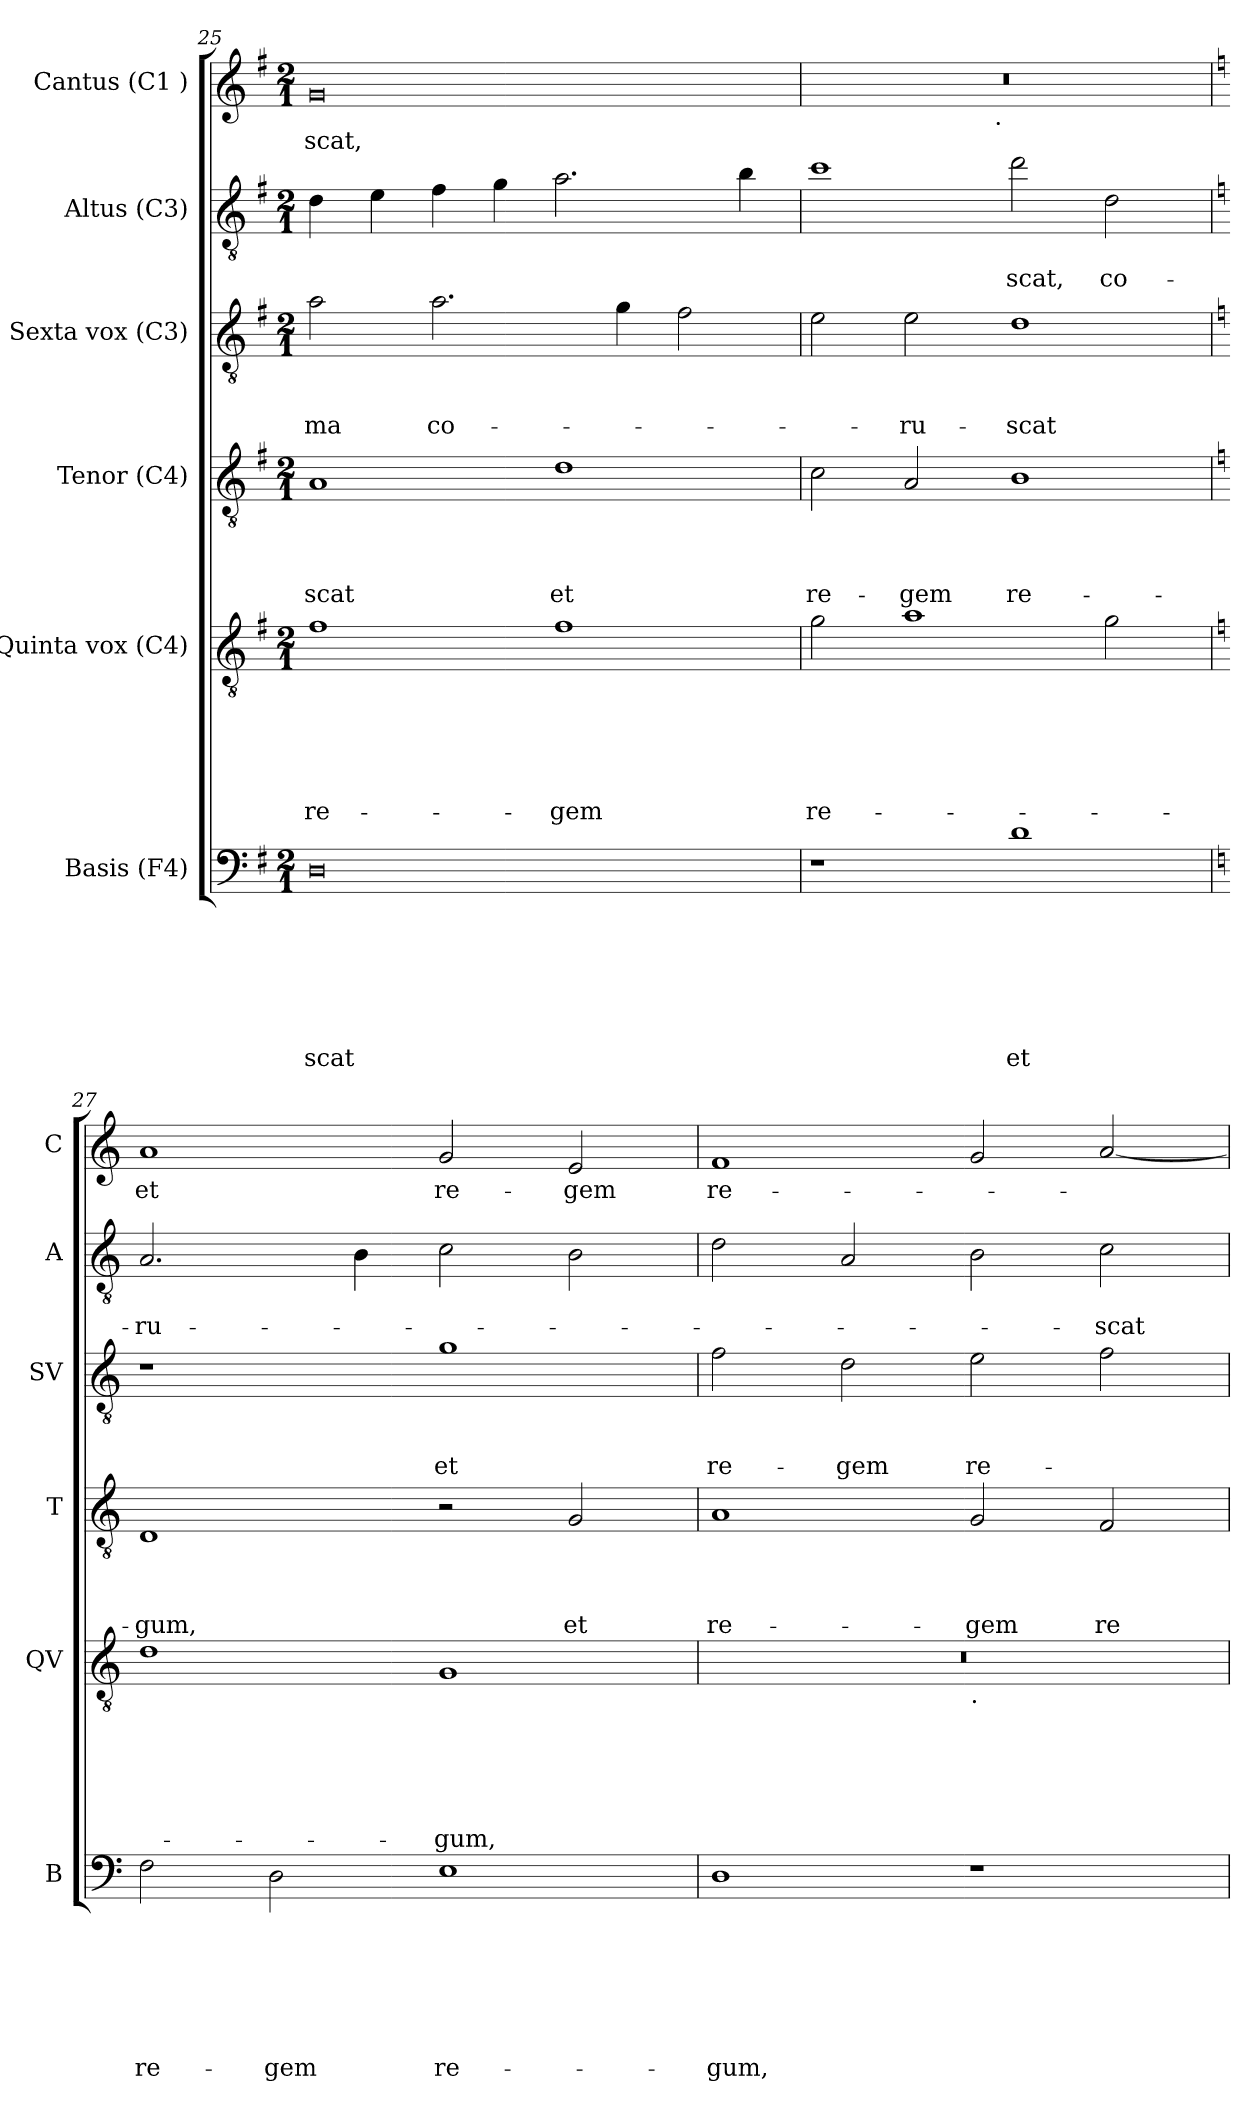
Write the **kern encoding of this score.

**kern	**text	**text	**text	**text	**text	**text	**text	**kern	**text	**text	**text	**text	**text	**text	**kern	**text	**text	**text	**text	**kern	**text	**text	**text	**kern	**text	**text	**kern	**text
*part6	*part6	*part6	*part6	*part6	*part6	*part6	*part6	*part5	*part5	*part5	*part5	*part5	*part5	*part5	*part4	*part4	*part4	*part4	*part4	*part3	*part3	*part3	*part3	*part2	*part2	*part2	*part1	*part1
*staff6	*staff6	*staff6	*staff6	*staff6	*staff6	*staff6	*staff6	*staff5	*staff5	*staff5	*staff5	*staff5	*staff5	*staff5	*staff4	*staff4	*staff4	*staff4	*staff4	*staff3	*staff3	*staff3	*staff3	*staff2	*staff2	*staff2	*staff1	*staff1
*I"Basis (F4)	*	*	*	*	*	*	*	*I"Quinta vox (C4)	*	*	*	*	*	*	*I"Tenor (C4)	*	*	*	*	*I"Sexta vox (C3)	*	*	*	*I"Altus (C3)	*	*	*I"Cantus (C1 )	*
*I'B	*	*	*	*	*	*	*	*I'QV	*	*	*	*	*	*	*I'T	*	*	*	*	*I'SV	*	*	*	*I'A	*	*	*I'C	*
*clefF4	*	*	*	*	*	*	*	*clefGv2	*	*	*	*	*	*	*clefGv2	*	*	*	*	*clefGv2	*	*	*	*clefGv2	*	*	*clefG2	*
*k[f#]	*	*	*	*	*	*	*	*k[f#]	*	*	*	*	*	*	*k[f#]	*	*	*	*	*k[f#]	*	*	*	*k[f#]	*	*	*k[f#]	*
*G:	*	*	*	*	*	*	*	*G:	*	*	*	*	*	*	*G:	*	*	*	*	*G:	*	*	*	*G:	*	*	*G:	*
*M2/1	*	*	*	*	*	*	*	*M2/1	*	*	*	*	*	*	*M2/1	*	*	*	*	*M2/1	*	*	*	*M2/1	*	*	*M2/1	*
=25	=25	=25	=25	=25	=25	=25	=25	=25	=25	=25	=25	=25	=25	=25	=25	=25	=25	=25	=25	=25	=25	=25	=25	=25	=25	=25	=25	=25
!	!	!	!	!	!	!	!LO:LY:b	!	!	!	!	!	!	!LO:LY:b	!	!	!	!	!LO:LY:b	!	!	!	!LO:LY:b	!	!	!	!	!LO:LY:b
0D	.	.	.	.	.	.	-scat	1f#	.	.	.	.	.	re-	1A	.	.	.	-scat	2a\	.	.	-ma	4d\	.	.	0g	-scat,
.	.	.	.	.	.	.	.	.	.	.	.	.	.	.	.	.	.	.	.	.	.	.	.	4e\	.	.	.	.
!	!	!	!	!	!	!	!	!	!	!	!	!	!	!	!	!	!	!	!	!	!	!	!LO:LY:b	!	!	!	!	!
.	.	.	.	.	.	.	.	.	.	.	.	.	.	.	.	.	.	.	.	2.a\	.	.	co-	4f#\	.	.	.	.
.	.	.	.	.	.	.	.	.	.	.	.	.	.	.	.	.	.	.	.	.	.	.	.	4g\	.	.	.	.
!	!	!	!	!	!	!	!	!	!	!	!	!	!	!LO:LY:b	!	!	!	!	!LO:LY:b	!	!	!	!	!	!	!	!	!
.	.	.	.	.	.	.	.	1f#	.	.	.	.	.	-gem	1d	.	.	.	et	.	.	.	.	2.a\	.	.	.	.
.	.	.	.	.	.	.	.	.	.	.	.	.	.	.	.	.	.	.	.	4g\	.	.	.	.	.	.	.	.
.	.	.	.	.	.	.	.	.	.	.	.	.	.	.	.	.	.	.	.	2f#\	.	.	.	.	.	.	.	.
.	.	.	.	.	.	.	.	.	.	.	.	.	.	.	.	.	.	.	.	.	.	.	.	4b\	.	.	.	.
=26	=26	=26	=26	=26	=26	=26	=26	=26	=26	=26	=26	=26	=26	=26	=26	=26	=26	=26	=26	=26	=26	=26	=26	=26	=26	=26	=26	=26
!	!	!	!	!	!	!	!	!	!	!	!	!	!	!LO:LY:b	!	!	!	!	!LO:LY:b	!	!	!	!	!	!	!	!	!
*	*	*	*	*	*	*	*	*	*	*	*	*	*	*	*	*	*	*	*	*	*	*	*	*	*	*	*^	*
1r	.	.	.	.	.	.	.	2g\	.	.	.	.	.	re-	2c\	.	.	.	re-	2e\	.	.	.	1cc	.	.	0r	2ryy	.
!	!	!	!	!	!	!	!	!	!	!	!	!	!	!	!	!	!	!	!LO:LY:b	!	!	!	!LO:LY:b	!	!	!	!	!	!
.	.	.	.	.	.	.	.	1a	.	.	.	.	.	.	2A/	.	.	.	-gem	2e\	.	.	-ru-	.	.	.	.	4...ryy	.
!	!	!	!	!	!	!	!	!	!	!	!	!	!	!	!	!	!	!	!	!	!	!	!	!	!	!	!	!LO:TX:b:t=.	!
.	.	.	.	.	.	.	.	.	.	.	.	.	.	.	.	.	.	.	.	.	.	.	.	.	.	.	.	1ryy	.
!	!	!	!	!	!	!	!LO:LY:b	!	!	!	!	!	!	!	!	!	!	!	!LO:LY:b	!	!	!	!LO:LY:b	!	!	!LO:LY:b	!	!	!
1d	.	.	.	.	.	.	et	.	.	.	.	.	.	.	1B	.	.	.	re-	1d	.	.	-scat	2dd\	.	-scat,	.	.	.
!	!	!	!	!	!	!	!	!	!	!	!	!	!	!	!	!	!	!	!	!	!	!	!	!	!	!LO:LY:b	!	!	!
.	.	.	.	.	.	.	.	2g\	.	.	.	.	.	.	.	.	.	.	.	.	.	.	.	2d\	.	co-	.	.	.
.	.	.	.	.	.	.	.	.	.	.	.	.	.	.	.	.	.	.	.	.	.	.	.	.	.	.	.	32ryy	.
*	*	*	*	*	*	*	*	*	*	*	*	*	*	*	*	*	*	*	*	*	*	*	*	*	*	*	*v	*v	*
!!LO:LB:g=z
=27	=27	=27	=27	=27	=27	=27	=27	=27	=27	=27	=27	=27	=27	=27	=27	=27	=27	=27	=27	=27	=27	=27	=27	=27	=27	=27	=27	=27
*k[]	*	*	*	*	*	*	*	*k[]	*	*	*	*	*	*	*k[]	*	*	*	*	*k[]	*	*	*	*k[]	*	*	*k[]	*
*C:	*	*	*	*	*	*	*	*C:	*	*	*	*	*	*	*C:	*	*	*	*	*C:	*	*	*	*C:	*	*	*C:	*
*	*	*	*	*	*	*	*	*	*	*	*	*	*	*	*	*	*	*	*	*	*	*	*	*	*	*	*^	*
!	!	!	!	!	!	!	!LO:LY:b	!	!	!	!	!	!	!	!	!	!	!	!LO:LY:b	!	!	!	!	!	!	!LO:LY:b	!	!	!LO:LY:b
*	*	*	*	*	*	*	*	*	*	*	*	*	*	*	*	*	*	*	*	*	*	*	*	*	*	*	*v	*v	*
2F\	.	.	.	.	.	.	re-	1d	.	.	.	.	.	.	1D	.	.	.	-gum,	1r	.	.	.	2.A/	.	-ru-	1a	et
!	!	!	!	!	!	!	!LO:LY:b	!	!	!	!	!	!	!	!	!	!	!	!	!	!	!	!	!	!	!	!	!
2D\	.	.	.	.	.	.	-gem	.	.	.	.	.	.	.	.	.	.	.	.	.	.	.	.	.	.	.	.	.
.	.	.	.	.	.	.	.	.	.	.	.	.	.	.	.	.	.	.	.	.	.	.	.	4B\	.	.	.	.
!	!	!	!	!	!	!	!LO:LY:b	!	!	!	!	!	!	!LO:LY:b	!	!	!	!	!	!	!	!	!LO:LY:b	!	!	!	!	!LO:LY:b
1E	.	.	.	.	.	.	re-	1G	.	.	.	.	.	-gum,	2r	.	.	.	.	1g	.	.	et	2c\	.	.	2g/	re-
!	!	!	!	!	!	!	!	!	!	!	!	!	!	!	!	!	!	!	!LO:LY:b	!	!	!	!	!	!	!	!	!LO:LY:b
.	.	.	.	.	.	.	.	.	.	.	.	.	.	.	2G/	.	.	.	et	.	.	.	.	2B\	.	.	2e/	-gem
=28	=28	=28	=28	=28	=28	=28	=28	=28	=28	=28	=28	=28	=28	=28	=28	=28	=28	=28	=28	=28	=28	=28	=28	=28	=28	=28	=28	=28
!	!	!	!	!	!	!	!LO:LY:b	!	!	!	!	!	!	!	!	!	!	!	!LO:LY:b	!	!	!	!LO:LY:b	!	!	!	!	!LO:LY:b
*	*	*	*	*	*	*	*	*^	*	*	*	*	*	*	*	*	*	*	*	*	*	*	*	*	*	*	*	*
1D	.	.	.	.	.	.	-gum,	0r	1ryy	.	.	.	.	.	.	1A	.	.	.	re-	2f\	.	.	re-	2d\	.	.	1f	re-
!	!	!	!	!	!	!	!	!	!	!	!	!	!	!	!	!	!	!	!	!	!	!	!	!LO:LY:b	!	!	!	!	!
.	.	.	.	.	.	.	.	.	.	.	.	.	.	.	.	.	.	.	.	.	2d\	.	.	-gem	2A/	.	.	.	.
!	!	!	!	!	!	!	!	!	!LO:TX:b:t=.	!	!	!	!	!	!	!	!	!	!	!	!	!	!	!	!	!	!	!	!
!	!	!	!	!	!	!	!	!	!	!	!	!	!	!	!	!	!	!	!	!LO:LY:b	!	!	!	!LO:LY:b	!	!	!	!	!
1r	.	.	.	.	.	.	.	.	1ryy	.	.	.	.	.	.	2G/	.	.	.	-gem	2e\	.	.	re-	2B\	.	.	2g/	.
!	!	!	!	!	!	!	!	!	!	!	!	!	!	!	!	!	!	!	!	!LO:LY:b	!	!	!	!	!	!	!LO:LY:b	!	!
.	.	.	.	.	.	.	.	.	.	.	.	.	.	.	.	2F/	.	.	.	re-	2f\	.	.	.	2c\	.	-scat	[<2a/	.
*	*	*	*	*	*	*	*	*v	*v	*	*	*	*	*	*	*	*	*	*	*	*	*	*	*	*	*	*	*	*
=	=	=	=	=	=	=	=	=	=	=	=	=	=	=	=	=	=	=	=	=	=	=	=	=	=	=	=	=
*-	*-	*-	*-	*-	*-	*-	*-	*-	*-	*-	*-	*-	*-	*-	*-	*-	*-	*-	*-	*-	*-	*-	*-	*-	*-	*-	*-	*-
